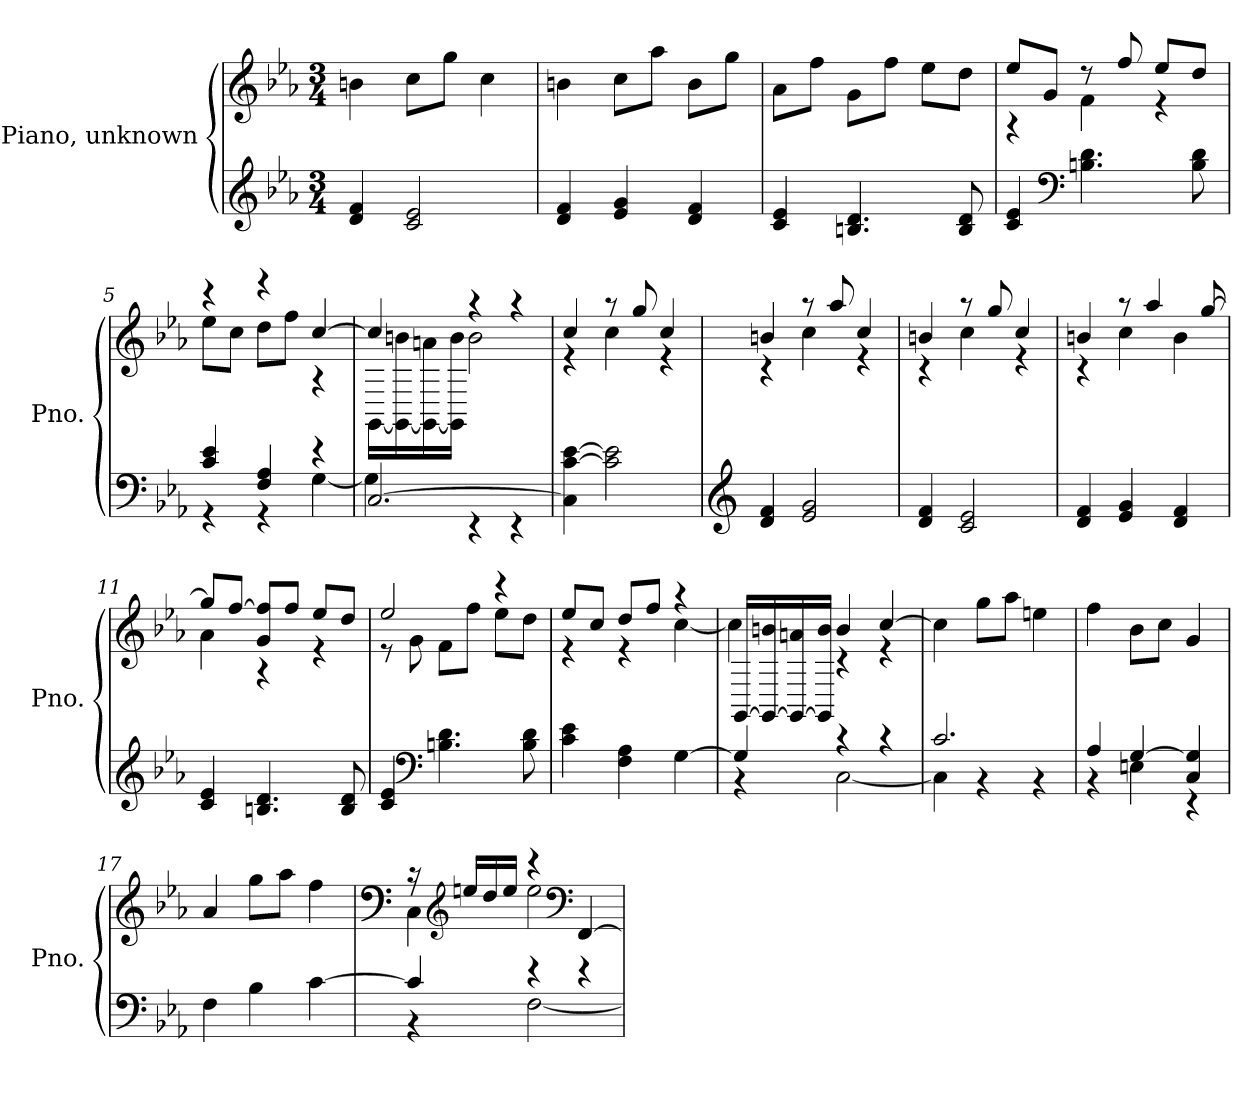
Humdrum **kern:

**kern	**kern
*part1	*part1
*staff2	*staff1
*I"Piano, unknown	*
*I'Pno.	*
*clefG2	*clefG2
*k[b-e-a-]	*k[b-e-a-]
*M3/4	*M3/4
*MM142	*MM142
=1	=1
4d/ 4f/	4bn\
2c/ 2e-/	8cc\L
.	8gg\J
.	4cc\
=2	=2
4d/ 4f/	4bn\
4e-/ 4g/	8cc\L
.	8aa-\J
4d/ 4f/	8b\L
.	8gg\J
=3	=3
4c/ 4e-/	8a-\L
.	8ff\J
4.Bn/ 4.d/	8g\L
.	8ff\J
.	8ee-\L
8B/ 8d/	8dd\J
=4	=4
*	*^
4c/ 4e-/	8ee-/L	4r
.	8g/J	.
*clefF4	*	*
4.Bn\ 4.d\	8r	4f\
.	8ff/	.
.	8ee-/L	4r
8B\ 8d\	8dd/J	.
=5	=5	=5
*^	*	*
4c/ 4e-/	4r	4r	8ee-\L
.	.	.	8cc\J
4F/ 4A-/	4r	4r	8dd\L
.	.	.	8ff\J
4r	[4G\	[4cc/	4r
=6	=6	=6	=6
[2.C/	4G\]	4cc/]	[16GG\LL
.	.	.	16GG\_ 16bn\
.	.	.	16GG\_ 16an\
.	.	.	16GG\] 16b\JJ
.	4r	4r	2b\
.	4r	4r	.
*v	*v	*	*
!!LO:LB:g=z	!!
=7	=7	=7
4C\] [4c\ [4e-\	4cc/	4r
2c\] 2e-\]	8r	4cc\
.	8gg/	.
.	4cc/	4r
=8	=8	=8
*clefG2	*	*
4d/ 4f/	4bn/	4r
2e-/ 2g/	8r	4cc\
.	8aa-/	.
.	4cc/	4r
=9	=9	=9
4d/ 4f/	4bn/	4r
2c/ 2e-/	8r	4cc\
.	8gg/	.
.	4cc/	4r
=10	=10	=10
4d/ 4f/	4bn/	4r
4e-/ 4g/	8r	4cc\
.	4aa-/	.
4d/ 4f/	.	4b\
.	[8gg/	.
=11	=11	=11
4c/ 4e-/	8gg/L]	4a-\
.	[8ff/J	.
4.Bn/ 4.d/	8g/ 8ff/]L	4r
.	8ff/J	.
.	8ee-/L	4r
8B/ 8d/	8dd/J	.
=12	=12	=12
4c/ 4e-/	2ee-/	8r
.	.	8g\
*clefF4	*	*
4.Bn\ 4.d\	.	8f\L
.	.	8ff\J
.	4r	8ee-\L
8B\ 8d\	.	8dd\J
!!LO:LB:g=z	!!
=13	=13	=13
4c\ 4e-\	8ee-/L	4r
.	8cc/J	.
4F\ 4A-\	8dd/L	4r
.	8ff/J	.
[4G\	4r	[4cc\
=14	=14	=14
*^	*	*
4G/]	4r	[16GG/LL	4cc\]
.	.	16GG/_ 16bn/	.
.	.	16GG/_ 16an/	.
.	.	16GG/] 16b/JJ	.
4r	[2C\	4b/	4r
4r	.	[4cc/	4r
*	*	*v	*v
=15	=15	=15
2.c/	4C\]	4cc\]
.	4r	8gg\L
.	.	8aa-\J
.	4r	4een\
=16	=16	=16
4A-/	4r	4ff\
[4G/	4En\	8b-\L
.	.	8cc\J
4C/ 4G/]	4r	4g/
*v	*v	*
=17	=17
4F\	4a-/
4B-\	8gg\L
.	8aa-\J
[4c\	4ff\
=18	=18
*	*clefF4
*^	*^
4c/]	4r	16r	4C\
*	*	*clefG2	*
.	.	16een/LL	.
.	.	16dd/	.
.	.	16ee/JJ	.
4r	[2F\	4r	2ee\
*	*	*clefF4	*
4r	.	[4FF/	.
*v	*v	*	*
*	*v	*v
=	=
*-	*-
